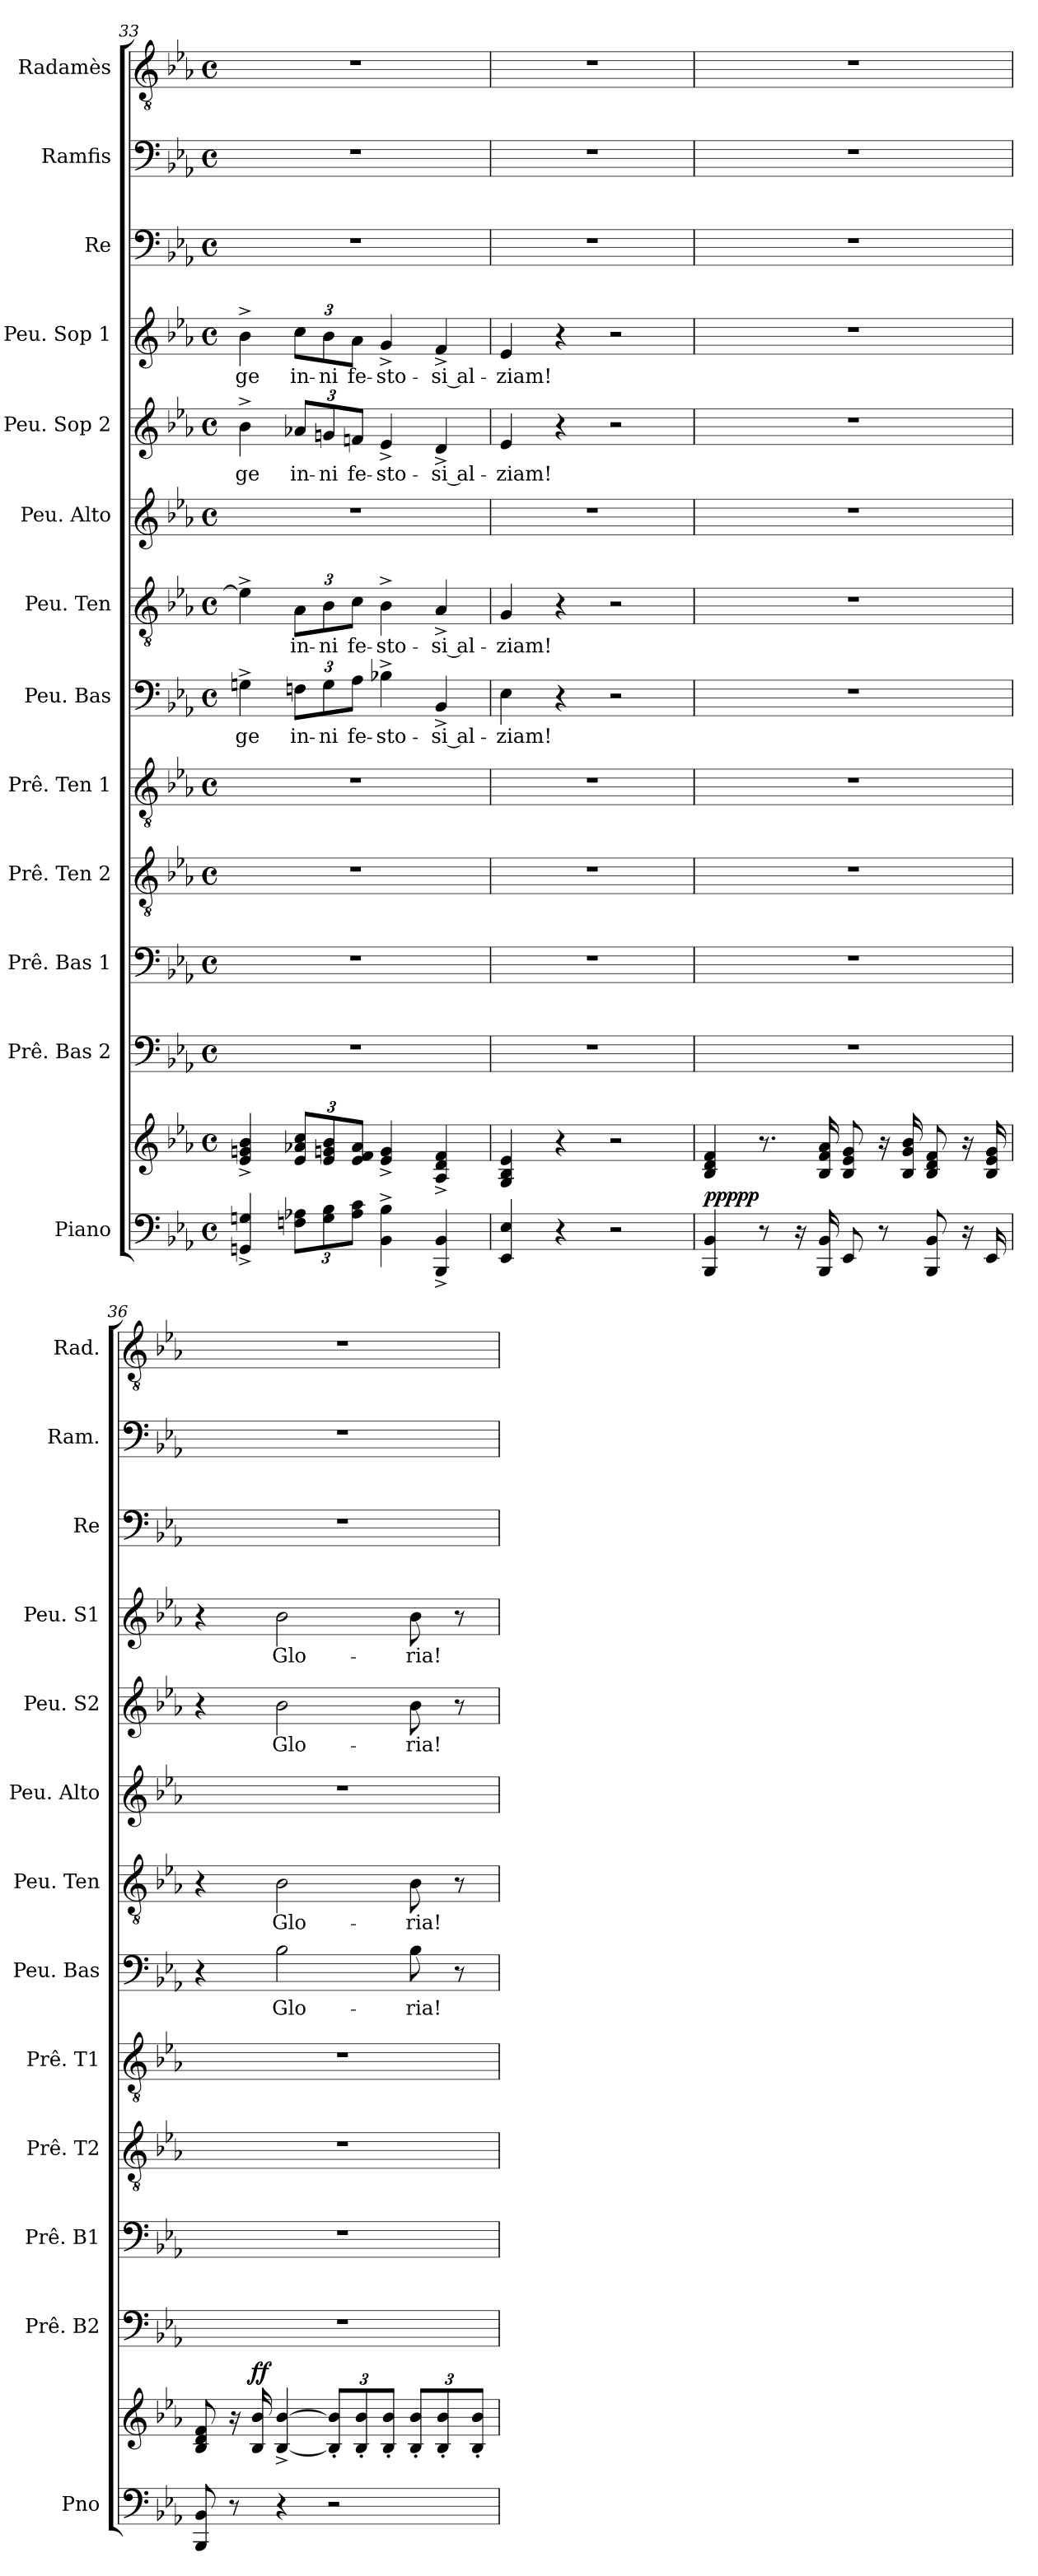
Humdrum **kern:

**kern	**kern	**dynam	**kern	**kern	**kern	**kern	**kern	**text	**kern	**text	**kern	**kern	**text	**kern	**text	**kern	**kern	**kern
*part13	*part13	*part13	*part12	*part11	*part10	*part9	*part8	*part8	*part7	*part7	*part6	*part5	*part5	*part4	*part4	*part3	*part2	*part1
*staff14	*staff13	*staff13/14	*staff12	*staff11	*staff10	*staff9	*staff8	*staff8	*staff7	*staff7	*staff6	*staff5	*staff5	*staff4	*staff4	*staff3	*staff2	*staff1
*I"Piano	*	*	*I"Prê. Bas 2	*I"Prê. Bas 1	*I"Prê. Ten 2	*I"Prê. Ten 1	*I"Peu. Bas	*	*I"Peu. Ten	*	*I"Peu. Alto	*I"Peu. Sop 2	*	*I"Peu. Sop 1	*	*I"Re	*I"Ramfis	*I"Radamès
*I'Pno	*	*	*I'Prê. B2	*I'Prê. B1	*I'Prê. T2	*I'Prê. T1	*I'Peu. Bas	*	*I'Peu. Ten	*	*I'Peu. Alto	*I'Peu. S2	*	*I'Peu. S1	*	*I'Re	*I'Ram.	*I'Rad.
!!LO:LB:g=z
*clefF4	*clefG2	*	*clefF4	*clefF4	*clefGv2	*clefGv2	*clefF4	*	*clefGv2	*	*clefG2	*clefG2	*	*clefG2	*	*clefF4	*clefF4	*clefGv2
*k[b-e-a-]	*k[b-e-a-]	*	*k[b-e-a-]	*k[b-e-a-]	*k[b-e-a-]	*k[b-e-a-]	*k[b-e-a-]	*	*k[b-e-a-]	*	*k[b-e-a-]	*k[b-e-a-]	*	*k[b-e-a-]	*	*k[b-e-a-]	*k[b-e-a-]	*k[b-e-a-]
*M4/4	*M4/4	*	*M4/4	*M4/4	*M4/4	*M4/4	*M4/4	*	*M4/4	*	*M4/4	*M4/4	*	*M4/4	*	*M4/4	*M4/4	*M4/4
*met(c)	*met(c)	*	*met(c)	*met(c)	*met(c)	*met(c)	*met(c)	*	*met(c)	*	*met(c)	*met(c)	*	*met(c)	*	*met(c)	*met(c)	*met(c)
=33	=33	=33	=33	=33	=33	=33	=33	=33	=33	=33	=33	=33	=33	=33	=33	=33	=33	=33
!	!	!	!	!	!	!	!	!LO:LY:b:color=#0055FF	!	!	!	!	!LO:LY:b:color=#0055FF	!	!LO:LY:b:color=#0055FF	!	!	!
4GGn/^ 4Gn/^	4e-/^ 4gn/^ 4b-/^	.	1r	1r	1r	1r	4Gn^\	-ge	4e-^\]	.	1r	4b-^\	-ge	4b-^\	-ge	1r	1r	1r
*Xbrackettup	*Xbrackettup	*	*	*	*	*	*	*	*	*	*	*	*	*	*	*	*	*
!	!	!	!	!	!	!	!	!LO:LY:b:color=#0055FF	!	!LO:LY:b:color=#AA0000	!	!	!LO:LY:b:color=#0055FF	!	!LO:LY:b:color=#0055FF	!	!	!
12Fn\ 12A-X\L	12e-/ 12a-X/ 12cc/L	.	.	.	.	.	12Fn\L	in-	12A-\L	in-	.	12a-X/L	in-	12cc\L	in-	.	.	.
!	!	!	!	!	!	!	!	!LO:LY:b:color=#0055FF	!	!LO:LY:b:color=#AA0000	!	!	!LO:LY:b:color=#0055FF	!	!LO:LY:b:color=#0055FF	!	!	!
12G\ 12B-\	12e-/ 12gn/ 12b-/	.	.	.	.	.	12G\	-ni	12B-\	-ni	.	12gn/	-ni	12b-\	-ni	.	.	.
!	!	!	!	!	!	!	!	!LO:LY:b:color=#0055FF	!	!LO:LY:b:color=#AA0000	!	!	!LO:LY:b:color=#0055FF	!	!LO:LY:b:color=#0055FF	!	!	!
12A-\ 12c\J	12e-/ 12f/ 12a-/J	.	.	.	.	.	12A-\J	fe-	12c\J	fe-	.	12fn/J	fe-	12a-\J	fe-	.	.	.
!	!	!	!	!	!	!	!	!LO:LY:b:color=#0055FF	!	!LO:LY:b:color=#AA0000	!	!	!LO:LY:b:color=#0055FF	!	!LO:LY:b:color=#0055FF	!	!	!
4BB-\^ 4B-\^	4e-/^ 4g/^	.	.	.	.	.	4B-X^\	-sto-	4B-^\	-sto-	.	4e-^/	-sto-	4g^/	-sto-	.	.	.
!	!	!	!	!	!	!	!	!LO:LY:b:color=#0055FF	!	!LO:LY:b:color=#AA0000	!	!	!LO:LY:b:color=#0055FF	!	!LO:LY:b:color=#0055FF	!	!	!
4BBB-/^ 4BB-/^	4A-/^ 4d/^ 4f/^	.	.	.	.	.	4BB-^/	si al-	4A-^/	si al-	.	4d^/	si al-	4f^/	si al-	.	.	.
=34	=34	=34	=34	=34	=34	=34	=34	=34	=34	=34	=34	=34	=34	=34	=34	=34	=34	=34
!	!	!	!	!	!	!	!	!LO:LY:b:color=#0055FF	!	!LO:LY:b:color=#AA0000	!	!	!LO:LY:b:color=#0055FF	!	!LO:LY:b:color=#0055FF	!	!	!
4EE-/ 4E-/	4G/ 4B-/ 4e-/	.	1r	1r	1r	1r	4E-\	-ziam!	4G/	-ziam!	1r	4e-/	-ziam!	4e-/	-ziam!	1r	1r	1r
4r	4r	.	.	.	.	.	4r	.	4r	.	.	4r	.	4r	.	.	.	.
2r	2r	.	.	.	.	.	2r	.	2r	.	.	2r	.	2r	.	.	.	.
=35	=35	=35	=35	=35	=35	=35	=35	=35	=35	=35	=35	=35	=35	=35	=35	=35	=35	=35
!	!	!LO:DY:a=2	!	!	!	!	!	!	!	!	!	!	!	!	!	!	!	!
!	!	!LO:DY:n=1:a=2	!	!	!	!	!	!	!	!	!	!	!	!	!	!	!	!
!	!	!LO:DY:n=2:a	!	!	!	!	!	!	!	!	!	!	!	!	!	!	!	!
!	!	!LO:DY:n=3:a	!	!	!	!	!	!	!	!	!	!	!	!	!	!	!	!
!	!	!LO:DY:n=4:a	!	!	!	!	!	!	!	!	!	!	!	!	!	!	!	!
4BBB-/ 4BB-/	4B-/ 4d/ 4f/	p p p p p	1r	1r	1r	1r	1r	.	1r	.	1r	1r	.	1r	.	1r	1r	1r
8r	8.r	.	.	.	.	.	.	.	.	.	.	.	.	.	.	.	.	.
16r	.	.	.	.	.	.	.	.	.	.	.	.	.	.	.	.	.	.
16BBB-/ 16BB-/	16B-/ 16f/ 16a-/	.	.	.	.	.	.	.	.	.	.	.	.	.	.	.	.	.
8EE-/	8B-/ 8e-/ 8g/	.	.	.	.	.	.	.	.	.	.	.	.	.	.	.	.	.
8r	16r	.	.	.	.	.	.	.	.	.	.	.	.	.	.	.	.	.
.	16B-/ 16g/ 16b-/	.	.	.	.	.	.	.	.	.	.	.	.	.	.	.	.	.
8BBB-/ 8BB-/	8B-/ 8d/ 8f/	.	.	.	.	.	.	.	.	.	.	.	.	.	.	.	.	.
16r	16r	.	.	.	.	.	.	.	.	.	.	.	.	.	.	.	.	.
16EE-/	16B-/ 16e-/ 16g/	.	.	.	.	.	.	.	.	.	.	.	.	.	.	.	.	.
=36	=36	=36	=36	=36	=36	=36	=36	=36	=36	=36	=36	=36	=36	=36	=36	=36	=36	=36
8BBB-/ 8BB-/	8B-/ 8d/ 8f/	.	1r	1r	1r	1r	4r	.	4r	.	1r	4r	.	4r	.	1r	1r	1r
8r	16r	.	.	.	.	.	.	.	.	.	.	.	.	.	.	.	.	.
!	!	!LO:DY:a	!	!	!	!	!	!	!	!	!	!	!	!	!	!	!	!
.	16B-/ 16b-/	ff	.	.	.	.	.	.	.	.	.	.	.	.	.	.	.	.
!	!	!	!	!	!	!	!	!LO:LY:b:color=#0055FF	!	!LO:LY:b:color=#AA0000	!	!	!LO:LY:b:color=#0055FF	!	!LO:LY:b:color=#0055FF	!	!	!
4r	[4B-/^ [4b-/^	.	.	.	.	.	2B-\	Glo-	2B-\	Glo-	.	2b-\	Glo-	2b-\	Glo-	.	.	.
2r	12B-/]' 12b-/]'L	.	.	.	.	.	.	.	.	.	.	.	.	.	.	.	.	.
.	12B-/' 12b-/'	.	.	.	.	.	.	.	.	.	.	.	.	.	.	.	.	.
.	12B-/' 12b-/'J	.	.	.	.	.	.	.	.	.	.	.	.	.	.	.	.	.
!	!	!	!	!	!	!	!	!LO:LY:b:color=#0055FF	!	!LO:LY:b:color=#AA0000	!	!	!LO:LY:b:color=#0055FF	!	!LO:LY:b:color=#0055FF	!	!	!
.	12B-/' 12b-/'L	.	.	.	.	.	8B-\	-ria!	8B-\	-ria!	.	8b-\	-ria!	8b-\	-ria!	.	.	.
.	12B-/' 12b-/'	.	.	.	.	.	.	.	.	.	.	.	.	.	.	.	.	.
.	.	.	.	.	.	.	8r	.	8r	.	.	8r	.	8r	.	.	.	.
.	12B-/' 12b-/'J	.	.	.	.	.	.	.	.	.	.	.	.	.	.	.	.	.
=	=	=	=	=	=	=	=	=	=	=	=	=	=	=	=	=	=	=
*-	*-	*-	*-	*-	*-	*-	*-	*-	*-	*-	*-	*-	*-	*-	*-	*-	*-	*-
